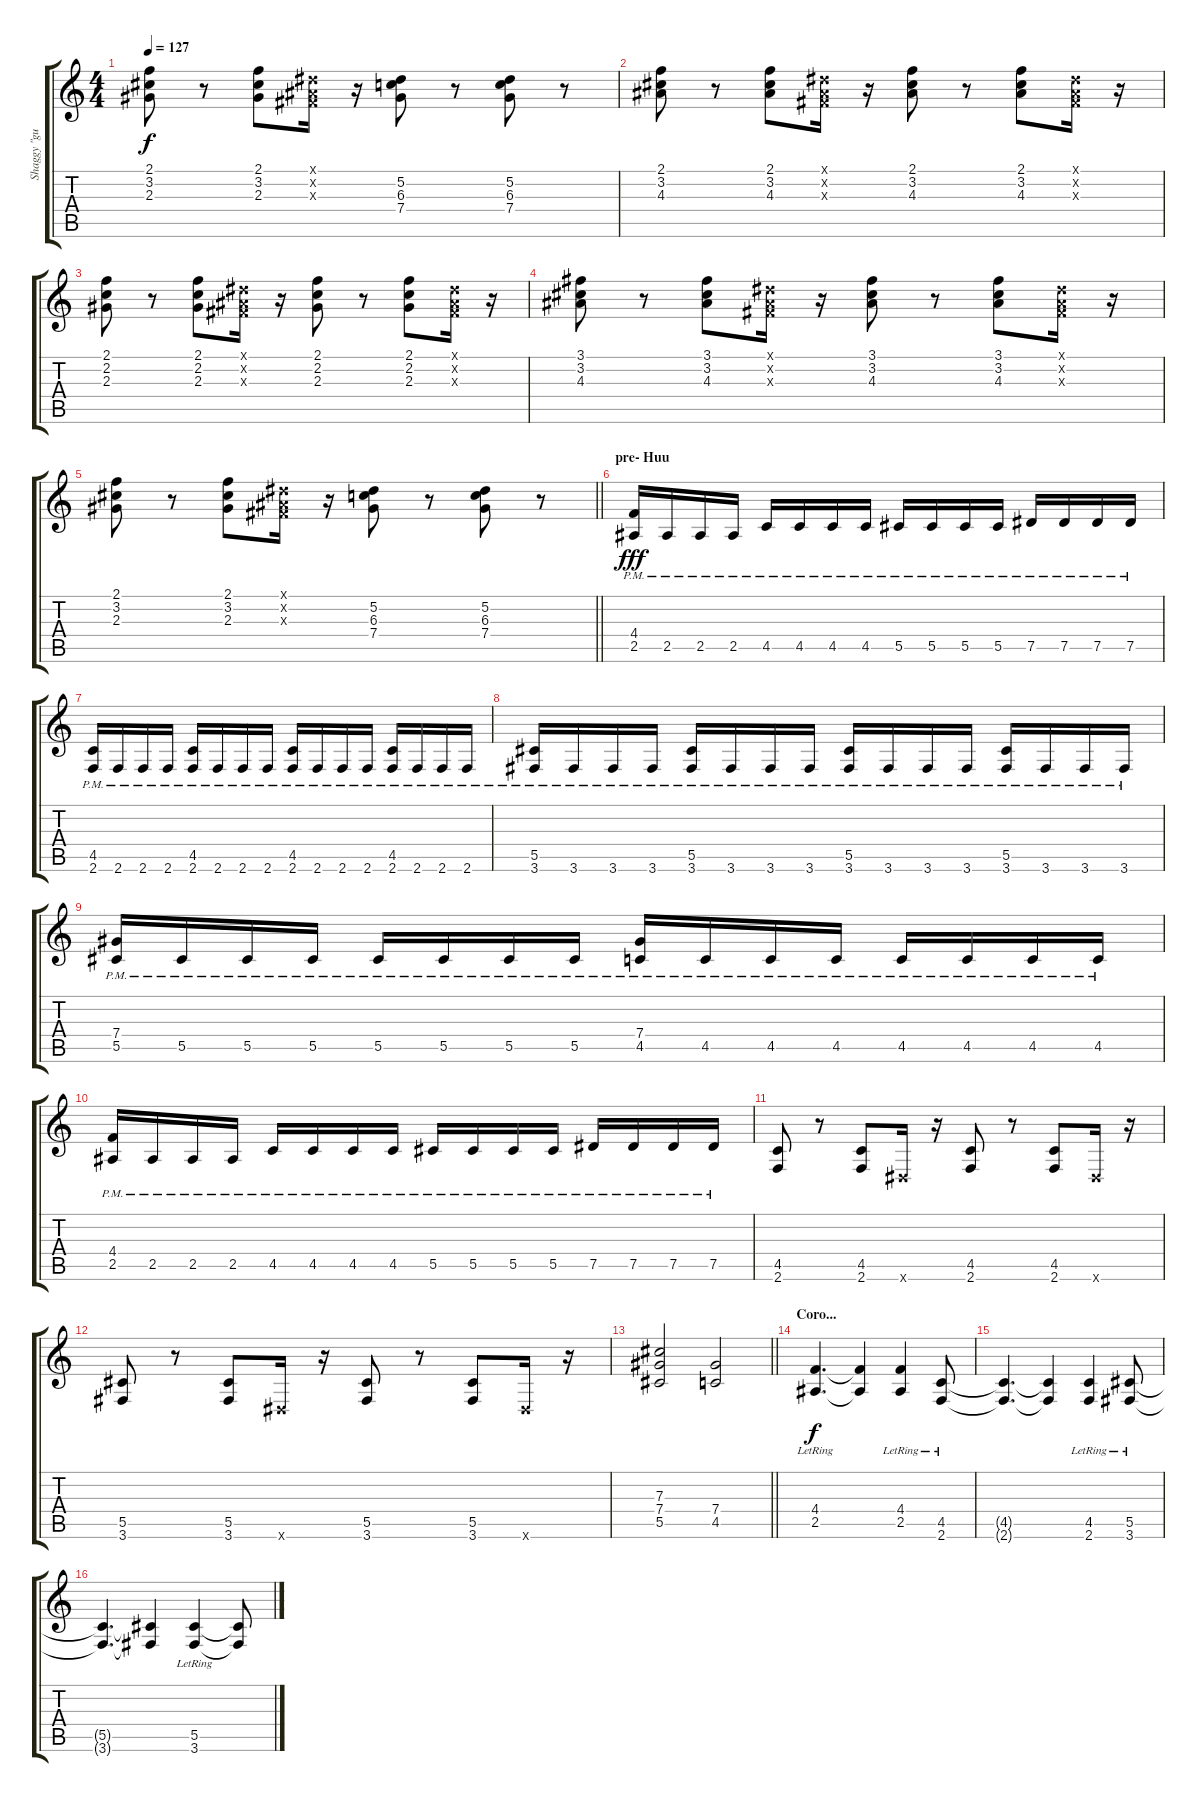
\track ("Shaggy \"guitar\"" "Shaggy \"gu") {instrument distortionguitar}
\staff {score tabs}
\tuning (Eb4 Bb3 Gb3 Db3 Ab2 Eb2) {hide}
\ts (4 4)
\tempo 127
\clef g2
\ks c
(2.1 3.2 2.3).8{dy f} r.8 (2.1 3.2 2.3).8 (0.1{x} 0.2{x} 0.3{x}).16 r.16 (5.2 6.3 7.4).8 r.8 (5.2 6.3 7.4).8 r.8 |
(2.1 3.2 4.3).8 r.8 (2.1 3.2 4.3).8 (0.1{x} 0.2{x} 0.3{x}).16 r.16 (2.1 3.2 4.3).8 r.8 (2.1 3.2 4.3).8 (0.1{x} 0.2{x} 0.3{x}).16 r.16 |
(2.1 2.2 2.3).8 r.8 (2.1 2.2 2.3).8 (0.1{x} 0.2{x} 0.3{x}).16 r.16 (2.1 2.2 2.3).8 r.8 (2.1 2.2 2.3).8 (0.1{x} 0.2{x} 0.3{x}).16 r.16 |
(3.1 3.2 4.3).8 r.8 (3.1 3.2 4.3).8 (0.1{x} 0.2{x} 0.3{x}).16 r.16 (3.1 3.2 4.3).8 r.8 (3.1 3.2 4.3).8 (0.1{x} 0.2{x} 0.3{x}).16 r.16 |
\barLineRight lightlight
(2.1 3.2 2.3).8 r.8 (2.1 3.2 2.3).8 (0.1{x} 0.2{x} 0.3{x}).16 r.16 (5.2 6.3 7.4).8 r.8 (5.2 6.3 7.4).8 r.8 |
\section ("" "pre- Huu")
(4.4{pm} 2.5{pm}).16{dy fff volume 14} 2.5{pm}.16 2.5{pm}.16 2.5{pm}.16 4.5{pm}.16 4.5{pm}.16 4.5{pm}.16 4.5{pm}.16 5.5{pm}.16 5.5{pm}.16 5.5{pm}.16 5.5{pm}.16 7.5{pm}.16 7.5{pm}.16 7.5{pm}.16 7.5{pm}.16 |
(4.5 2.6{pm}).16 2.6{pm}.16 2.6{pm}.16 2.6{pm}.16 (4.5 2.6{pm}).16 2.6{pm}.16 2.6{pm}.16 2.6{pm}.16 (4.5 2.6{pm}).16 2.6{pm}.16 2.6{pm}.16 2.6{pm}.16 (4.5 2.6{pm}).16 2.6{pm}.16 2.6{pm}.16 2.6{pm}.16 |
(5.5 3.6{pm}).16 3.6{pm}.16 3.6{pm}.16 3.6{pm}.16 (5.5 3.6{pm}).16 3.6{pm}.16 3.6{pm}.16 3.6{pm}.16 (5.5 3.6{pm}).16 3.6{pm}.16 3.6{pm}.16 3.6{pm}.16 (5.5 3.6{pm}).16 3.6{pm}.16 3.6{pm}.16 3.6{pm}.16 |
(7.4 5.5{pm}).16 5.5{pm}.16 5.5{pm}.16 5.5{pm}.16 5.5{pm}.16 5.5{pm}.16 5.5{pm}.16 5.5{pm}.16 (7.4 4.5{pm}).16 4.5{pm}.16 4.5{pm}.16 4.5{pm}.16 4.5{pm}.16 4.5{pm}.16 4.5{pm}.16 4.5{pm}.16 |
(4.4{pm} 2.5{pm}).16{volume 15} 2.5{pm}.16 2.5{pm}.16 2.5{pm}.16 4.5{pm}.16 4.5{pm}.16 4.5{pm}.16 4.5{pm}.16 5.5{pm}.16 5.5{pm}.16 5.5{pm}.16 5.5{pm}.16 7.5{pm}.16 7.5{pm}.16 7.5{pm}.16 7.5{pm}.16 |
(4.5 2.6).8 r.8 (4.5 2.6).8 0.6{x}.16 r.16 (4.5 2.6).8 r.8 (4.5 2.6).8 0.6{x}.16 r.16 |
(5.5 3.6).8 r.8 (5.5 3.6).8 0.6{x}.16 r.16 (5.5 3.6).8 r.8 (5.5 3.6).8 0.6{x}.16 r.16 |
\barLineRight lightlight
(7.3 7.4 5.5).2 (7.4 4.5).2 |
\section ("" "Coro...")
(4.4 2.5{lr}).4{d dy f} (4.4{t} 2.5{t}).4 (4.4{lr} 2.5{lr}).4 (4.5{lr} 2.6{lr}).8 |
(4.5{t} 2.6{t}).4{d} (4.5{t} 2.6{t}).4 (4.5{lr} 2.6{lr}).4 (5.5{lr} 3.6{lr}).8 |
(5.5{t} 3.6{t}).4{d} (5.5{t} 3.6{t}).4 (5.5{lr} 3.6{lr}).4 (5.5{t} 3.6{t}).8
